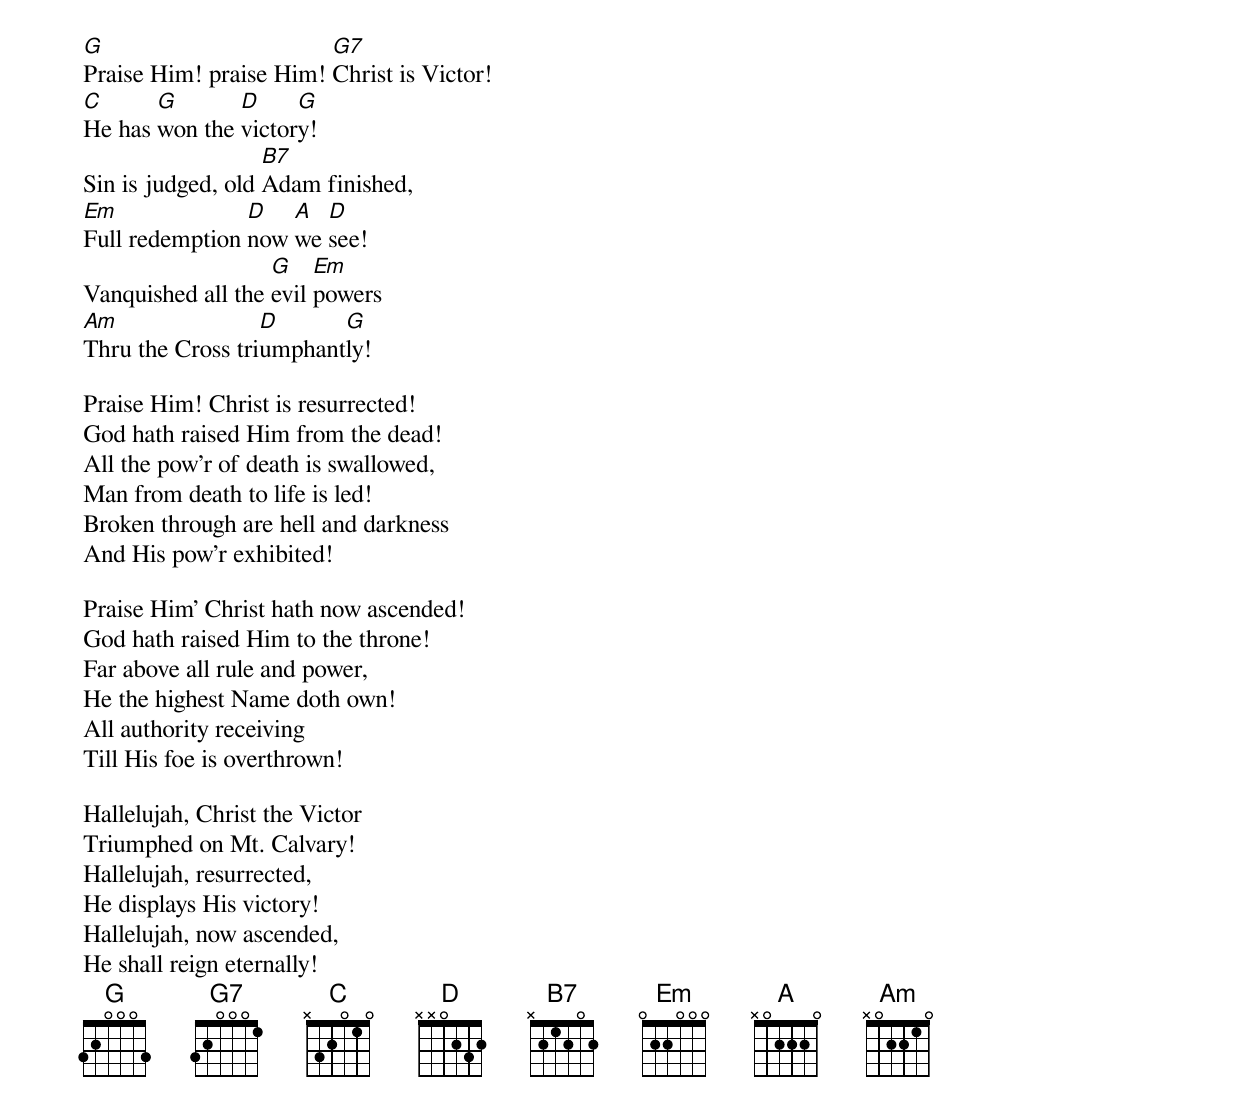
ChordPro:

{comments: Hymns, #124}
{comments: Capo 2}

[G]Praise Him! praise Him! [G7]Christ is Victor!
[C]He has [G]won the [D]victor[G]y!
Sin is judged, old [B7]Adam finished,
[Em]Full redemption [D]now [A]we [D]see!
Vanquished all the [G]evil [Em]powers
[Am]Thru the Cross tri[D]umphant[G]ly!

Praise Him! Christ is resurrected!
God hath raised Him from the dead!
All the pow’r of death is swallowed,
Man from death to life is led!
Broken through are hell and darkness
And His pow’r exhibited!

Praise Him’ Christ hath now ascended!
God hath raised Him to the throne!
Far above all rule and power,
He the highest Name doth own!
All authority receiving
Till His foe is overthrown!

Hallelujah, Christ the Victor
Triumphed on Mt. Calvary!
Hallelujah, resurrected,
He displays His victory!
Hallelujah, now ascended,
He shall reign eternally!
